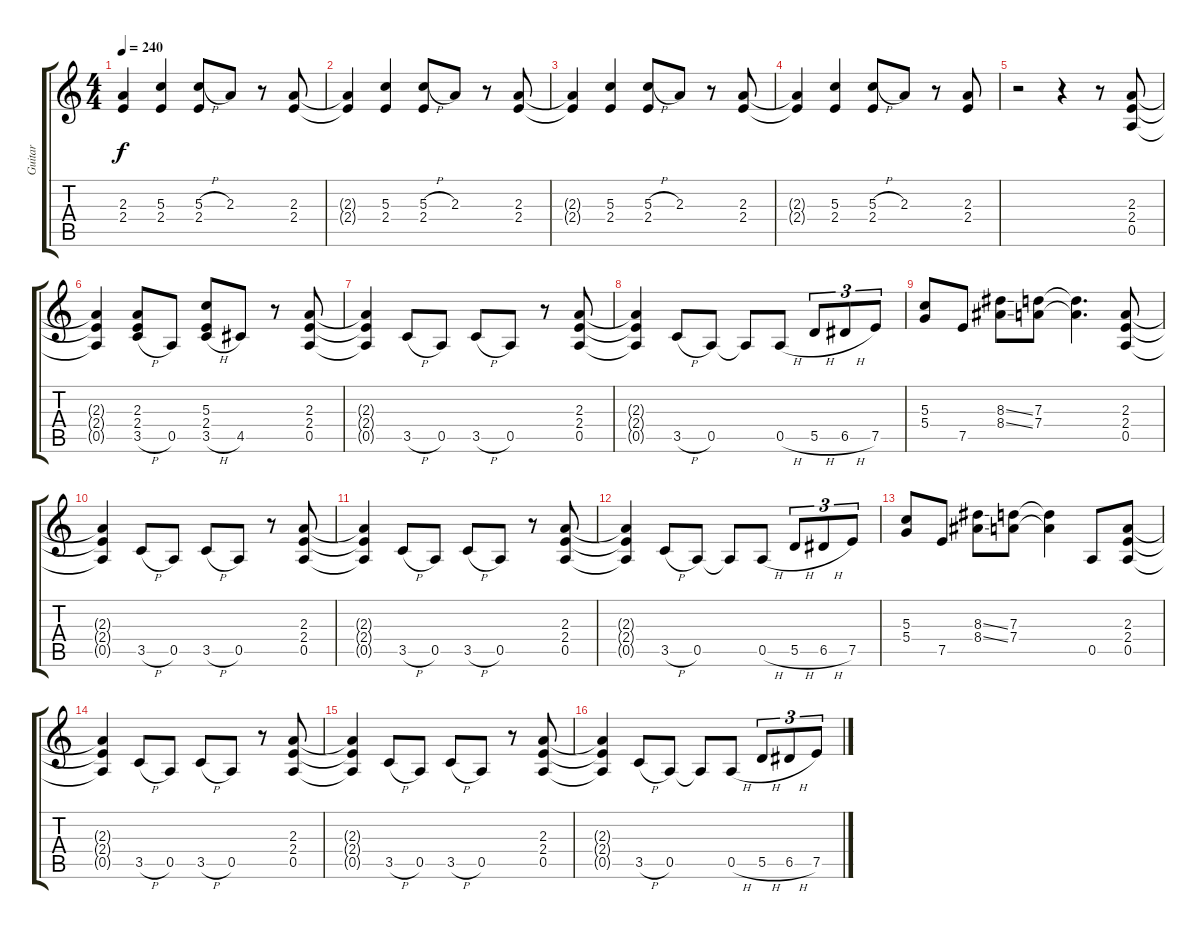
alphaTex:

\track ("Guitar" "Guitar") {instrument distortionguitar}
\staff {score tabs}
\tuning (E4 B3 G3 D3 A2 E2) {hide}
\ts (4 4)
\tempo 240
\clef g2
\ks c
(2.3{t} 2.4{t}).4{dy f} (5.3 2.4).4 (5.3{h} 2.4).8 2.3.8 r.8 (2.3 2.4).8 |
(2.3{t} 2.4{t}).4 (5.3 2.4).4 (5.3{h} 2.4).8 2.3.8 r.8 (2.3 2.4).8 |
(2.3{t} 2.4{t}).4 (5.3 2.4).4 (5.3{h} 2.4).8 2.3.8 r.8 (2.3 2.4).8 |
(2.3{t} 2.4{t}).4 (5.3 2.4).4 (5.3{h} 2.4).8 2.3.8 r.8 (2.3 2.4).8 |
r.2 r.4 r.8 (2.3 2.4 0.5).8 |
(2.3{t} 2.4{t} 0.5{t}).4 (2.3 2.4 3.5{h}).8 0.5.8 (5.3 2.4 3.5{h}).8 4.5.8 r.8 (2.3 2.4 0.5).8 |
(2.3{t} 2.4{t} 0.5{t}).4 3.5{h}.8 0.5.8 3.5{h}.8 0.5.8 r.8 (2.3 2.4 0.5).8 |
(2.3{t} 2.4{t} 0.5{t}).4 3.5{h}.8 0.5.8 0.5{t}.8 0.5{h}.8 5.5{h}.8{tu (3 2)} 6.5{h}.8{tu (3 2)} 7.5.8{tu (3 2)} |
(5.3 5.4).8 7.5.8 (8.3{ss} 8.4{ss}).8 (7.3 7.4).8 (7.3{t} 7.4{t}).4{d} (2.3 2.4 0.5).8 |
(2.3{t} 2.4{t} 0.5{t}).4 3.5{h}.8 0.5.8 3.5{h}.8 0.5.8 r.8 (2.3 2.4 0.5).8 |
(2.3{t} 2.4{t} 0.5{t}).4 3.5{h}.8 0.5.8 3.5{h}.8 0.5.8 r.8 (2.3 2.4 0.5).8 |
(2.3{t} 2.4{t} 0.5{t}).4 3.5{h}.8 0.5.8 0.5{t}.8 0.5{h}.8 5.5{h}.8{tu (3 2)} 6.5{h}.8{tu (3 2)} 7.5.8{tu (3 2)} |
(5.3 5.4).8 7.5.8 (8.3{ss} 8.4{ss}).8 (7.3 7.4).8 (7.3{t} 7.4{t}).4 0.5.8 (2.3 2.4 0.5).8 |
(2.3{t} 2.4{t} 0.5{t}).4 3.5{h}.8 0.5.8 3.5{h}.8 0.5.8 r.8 (2.3 2.4 0.5).8 |
(2.3{t} 2.4{t} 0.5{t}).4 3.5{h}.8 0.5.8 3.5{h}.8 0.5.8 r.8 (2.3 2.4 0.5).8 |
(2.3{t} 2.4{t} 0.5{t}).4 3.5{h}.8 0.5.8 0.5{t}.8 0.5{h}.8 5.5{h}.8{tu (3 2)} 6.5{h}.8{tu (3 2)} 7.5.8{tu (3 2)}
